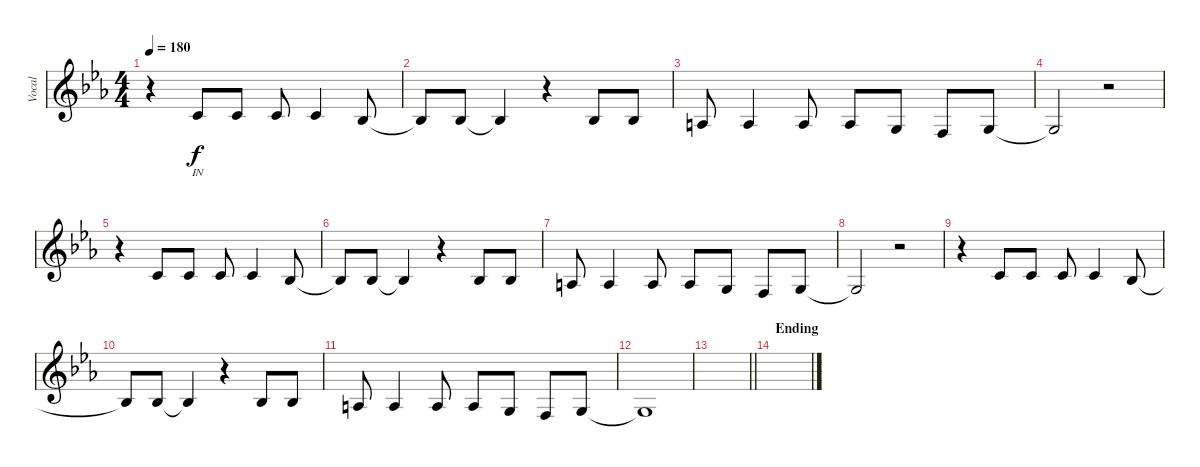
\track ("Vocal" "Vocal") {instrument cello}
\staff {score}
\tuning (E4 B3 G3 D3 A2 E2) {hide}
\ts (4 4)
\tempo 180
\clef g2
\ks cminor
r.4{dy f} 1.2.8{lyrics (0 "IN") lyrics (1 "") lyrics (2 "") lyrics (3 "") lyrics (4 "")} 1.2.8 1.2.8 1.2.4 3.3.8 |
3.3{t}.8 3.3.8 3.3{t}.4 r.4 3.3.8 3.3.8 |
2.3.8 2.3.4 2.3.8 2.3.8 0.3.8 3.4.8 0.3.8 |
0.3{t}.2 r.2 |
r.4 1.2.8 1.2.8 1.2.8 1.2.4 3.3.8 |
3.3{t}.8 3.3.8 3.3{t}.4 r.4 3.3.8 3.3.8 |
2.3.8 2.3.4 2.3.8 2.3.8 0.3.8 3.4.8 0.3.8 |
0.3{t}.2 r.2 |
r.4 1.2.8 1.2.8 1.2.8 1.2.4 3.3.8 |
3.3{t}.8 3.3.8 3.3{t}.4 r.4 3.3.8 3.3.8 |
2.3.8 2.3.4 2.3.8 2.3.8 0.3.8 3.4.8 0.3.8 |
0.3{t}.1 |
\barLineRight lightlight
|
\section ("" "Ending")
